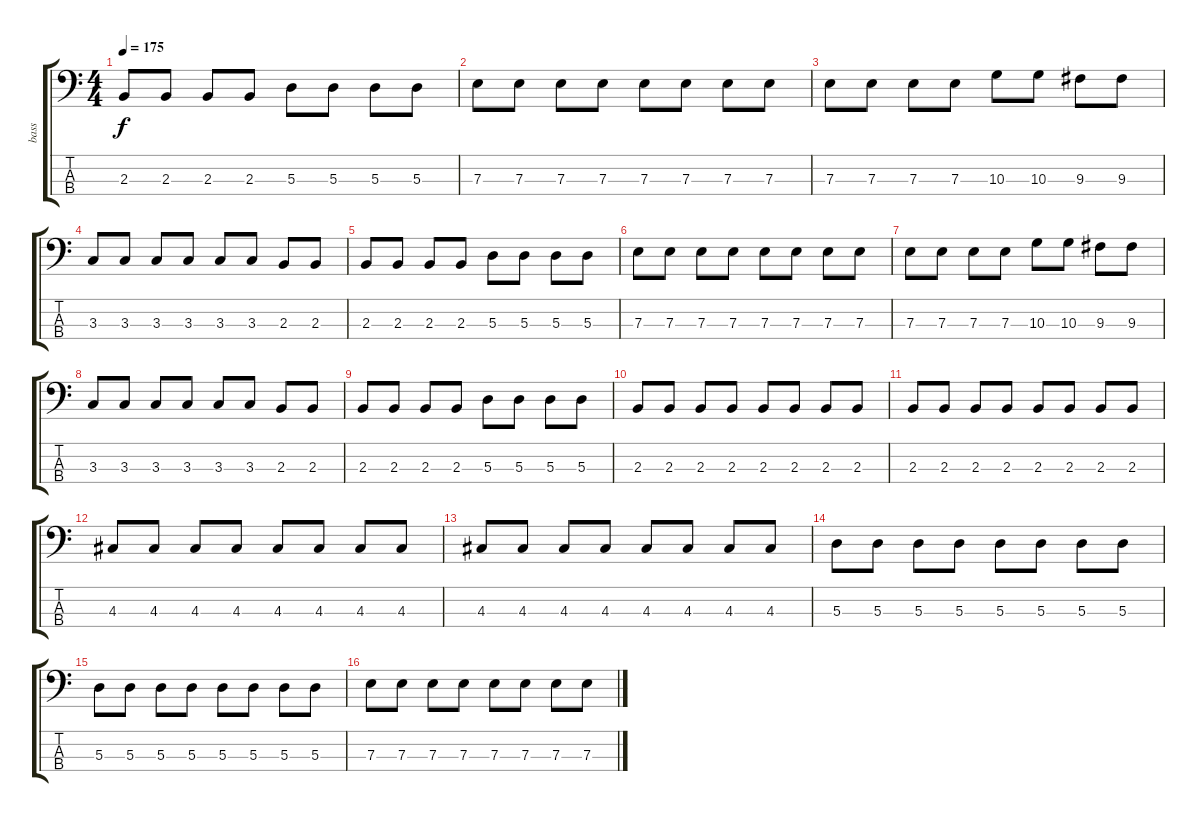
\track ("bass" "bass") {instrument electricbassfinger}
\staff {score tabs}
\tuning (G2 D2 A1 E1) {hide}
\ts (4 4)
\tempo 175
\clef f4
\ks c
2.3.8{dy f} 2.3.8 2.3.8 2.3.8 5.3.8 5.3.8 5.3.8 5.3.8 |
7.3.8 7.3.8 7.3.8 7.3.8 7.3.8 7.3.8 7.3.8 7.3.8 |
7.3.8 7.3.8 7.3.8 7.3.8 10.3.8 10.3.8 9.3.8 9.3.8 |
3.3.8 3.3.8 3.3.8 3.3.8 3.3.8 3.3.8 2.3.8 2.3.8 |
2.3.8 2.3.8 2.3.8 2.3.8 5.3.8 5.3.8 5.3.8 5.3.8 |
7.3.8 7.3.8 7.3.8 7.3.8 7.3.8 7.3.8 7.3.8 7.3.8 |
7.3.8 7.3.8 7.3.8 7.3.8 10.3.8 10.3.8 9.3.8 9.3.8 |
3.3.8 3.3.8 3.3.8 3.3.8 3.3.8 3.3.8 2.3.8 2.3.8 |
2.3.8 2.3.8 2.3.8 2.3.8 5.3.8 5.3.8 5.3.8 5.3.8 |
2.3.8 2.3.8 2.3.8 2.3.8 2.3.8 2.3.8 2.3.8 2.3.8 |
2.3.8 2.3.8 2.3.8 2.3.8 2.3.8 2.3.8 2.3.8 2.3.8 |
4.3.8 4.3.8 4.3.8 4.3.8 4.3.8 4.3.8 4.3.8 4.3.8 |
4.3.8 4.3.8 4.3.8 4.3.8 4.3.8 4.3.8 4.3.8 4.3.8 |
5.3.8 5.3.8 5.3.8 5.3.8 5.3.8 5.3.8 5.3.8 5.3.8 |
5.3.8 5.3.8 5.3.8 5.3.8 5.3.8 5.3.8 5.3.8 5.3.8 |
7.3.8 7.3.8 7.3.8 7.3.8 7.3.8 7.3.8 7.3.8 7.3.8
